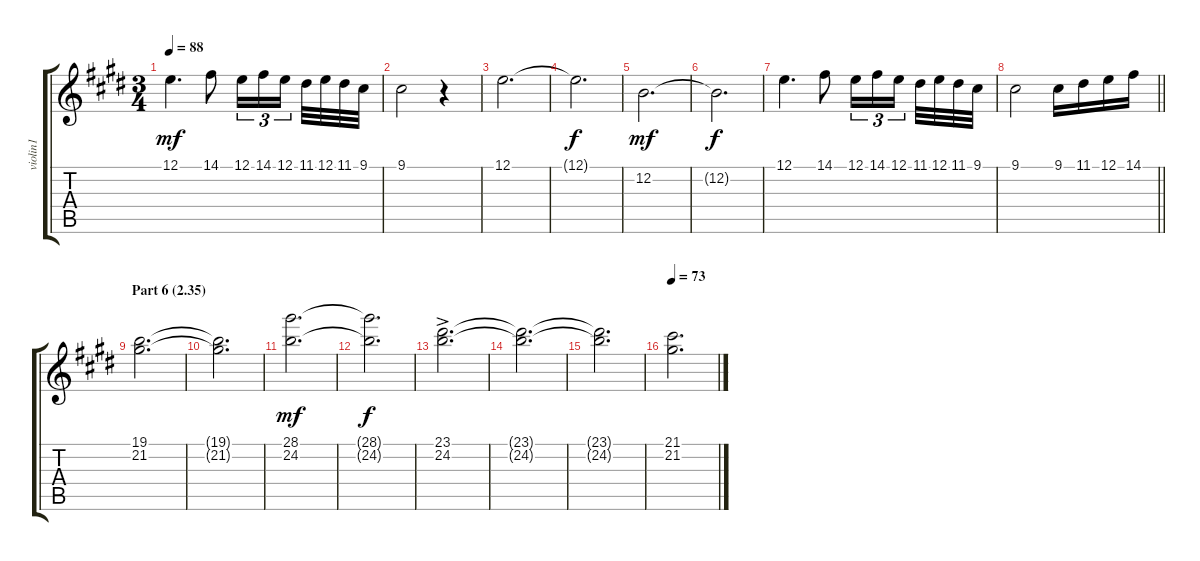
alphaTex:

\track ("violin1" "violin1") {instrument violin}
\staff {score tabs}
\tuning (E4 B3 G3 D3 A2 E2) {hide}
\ts (3 4)
\tempo 88
\clef g2
\ks e
12.1.4{d dy mf} 14.1.8 12.1.16{tu (3 2)} 14.1.16{tu (3 2)} 12.1.16{tu (3 2) beam splitsecondary} 11.1.32 12.1.32 11.1.32 9.1.32 |
9.1.2 r.4 |
12.1.2{d} |
12.1{t}.2{d dy f} |
12.2.2{d dy mf} |
12.2{t}.2{d dy f} |
12.1.4{d} 14.1.8 12.1.16{tu (3 2)} 14.1.16{tu (3 2)} 12.1.16{tu (3 2) beam splitsecondary} 11.1.32 12.1.32 11.1.32 9.1.32 |
\barLineRight lightlight
9.1.2 9.1.16 11.1.16 12.1.16 14.1.16 |
\section ("" "Part 6 (2.35)")
(19.1 21.2).2{d} |
(19.1{t} 21.2{t}).2{d} |
(28.1 24.2).2{d dy mf} |
(28.1{t} 24.2{t}).2{d dy f} |
(23.1{ac} 24.2).2{d} |
(23.1{t} 24.2{t}).2{d} |
(23.1{t} 24.2{t}).2{d} |
\tempo 73
(21.1 21.2).2{d}
